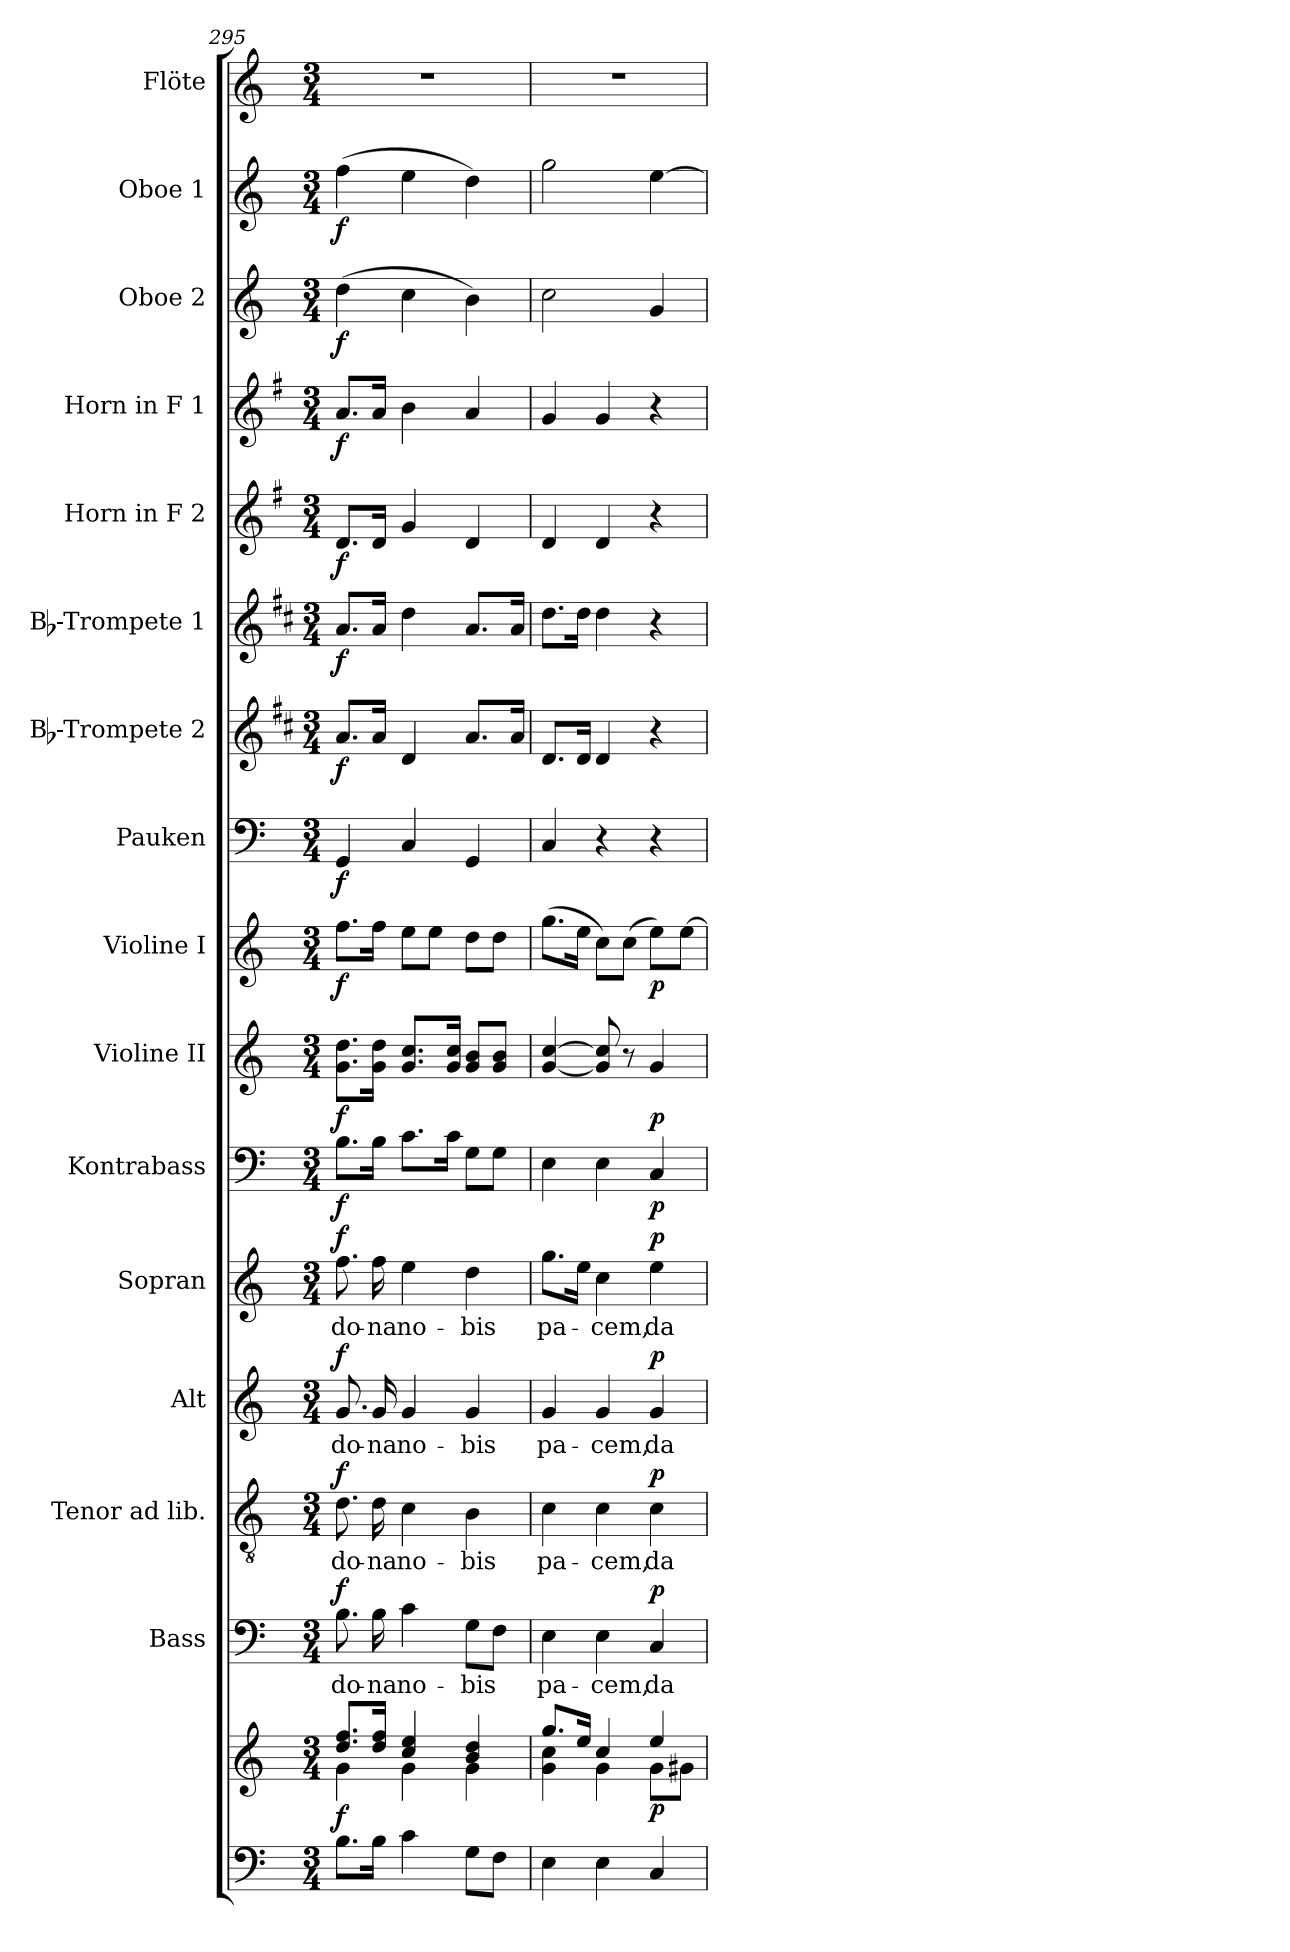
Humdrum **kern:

**kern	**kern	**dynam	**kern	**text	**dynam	**kern	**text	**dynam	**kern	**text	**dynam	**kern	**text	**dynam	**kern	**dynam	**kern	**dynam	**kern	**dynam	**kern	**dynam	**kern	**dynam	**kern	**dynam	**kern	**dynam	**kern	**dynam	**kern	**dynam	**kern	**dynam	**kern
*part16	*part16	*part16	*part15	*part15	*part15	*part14	*part14	*part14	*part13	*part13	*part13	*part12	*part12	*part12	*part11	*part11	*part10	*part10	*part9	*part9	*part8	*part8	*part7	*part7	*part6	*part6	*part5	*part5	*part4	*part4	*part3	*part3	*part2	*part2	*part1
*staff17	*staff16	*staff16/17	*staff15	*staff15	*staff15	*staff14	*staff14	*staff14	*staff13	*staff13	*staff13	*staff12	*staff12	*staff12	*staff11	*staff11	*staff10	*staff10	*staff9	*staff9	*staff8	*staff8	*staff7	*staff7	*staff6	*staff6	*staff5	*staff5	*staff4	*staff4	*staff3	*staff3	*staff2	*staff2	*staff1
*	*	*	*I"Bass	*	*	*I"Tenor ad lib.	*	*	*I"Alt	*	*	*I"Sopran	*	*	*I"Kontrabass	*	*I"Violine II	*	*I"Violine I	*	*I"Pauken	*	*I"Bb-Trompete 2	*	*I"Bb-Trompete 1	*	*I"Horn in F 2	*	*I"Horn in F 1	*	*I"Oboe 2	*	*I"Oboe 1	*	*I"Flöte
*	*	*	*I'B.	*	*	*I'T.	*	*	*I'A.	*	*	*I'S.	*	*	*I'Kb.	*	*I'Vl. II	*	*I'Vl. I	*	*I'Pk.	*	*I'Bb Trp. 2	*	*I'Bb Trp. 1	*	*	*	*	*	*I'Ob. 2	*	*I'Ob. 1	*	*I'Fl.
*clefF4	*clefG2	*	*clefF4	*	*	*clefGv2	*	*	*clefG2	*	*	*clefG2	*	*	*clefF4	*	*clefG2	*	*clefG2	*	*clefF4	*	*clefG2	*	*clefG2	*	*clefG2	*	*clefG2	*	*clefG2	*	*clefG2	*	*clefG2
*	*	*	*	*	*	*	*	*	*	*	*	*	*	*	*ITrd7c12	*	*	*	*	*	*	*	*ITrd1c2	*	*ITrd1c2	*	*ITrd4c7	*	*ITrd4c7	*	*	*	*	*	*
*k[]	*k[]	*	*k[]	*	*	*k[]	*	*	*k[]	*	*	*k[]	*	*	*k[]	*	*k[]	*	*k[]	*	*k[]	*	*k[]	*	*k[]	*	*k[]	*	*k[]	*	*k[]	*	*k[]	*	*k[]
*C:	*C:	*	*C:	*	*	*C:	*	*	*C:	*	*	*C:	*	*	*C:	*	*C:	*	*C:	*	*C:	*	*C:	*	*C:	*	*C:	*	*C:	*	*C:	*	*C:	*	*C:
*M3/4	*M3/4	*	*M3/4	*	*	*M3/4	*	*	*M3/4	*	*	*M3/4	*	*	*M3/4	*	*M3/4	*	*M3/4	*	*M3/4	*	*M3/4	*	*M3/4	*	*M3/4	*	*M3/4	*	*M3/4	*	*M3/4	*	*M3/4
=295	=295	=295	=295	=295	=295	=295	=295	=295	=295	=295	=295	=295	=295	=295	=295	=295	=295	=295	=295	=295	=295	=295	=295	=295	=295	=295	=295	=295	=295	=295	=295	=295	=295	=295	=295
*	*^	*	*	*	*	*	*	*	*	*	*	*	*	*	*	*	*	*	*	*	*	*	*	*	*	*	*	*	*	*	*	*	*	*	*
!	!	!	!LO:DY:b	!	!LO:LY:b	!LO:DY:a	!	!LO:LY:b	!LO:DY:a	!	!LO:LY:b	!LO:DY:a	!	!LO:LY:b	!LO:DY:a	!	!LO:DY:b	!	!LO:DY:b	!	!LO:DY:b	!	!LO:DY:b	!	!LO:DY:b	!	!LO:DY:b	!	!LO:DY:b	!	!LO:DY:b	!	!LO:DY:b	!	!LO:DY:b	!
8.B\L	8.dd/ 8.ff/L	4g\	f	8.B\	do-	f	8.d\	do-	f	8.g/	do-	f	8.ff\	do-	f	8.BB\L	f	8.g\ 8.dd\L	f	8.ff\L	f	4GG/	f	8.g/L	f	8.g/L	f	8.G/L	f	8.d/L	f	(>4dd\	f	(>4ff\	f	2.r
!	!	!	!	!	!LO:LY:b	!	!	!LO:LY:b	!	!	!LO:LY:b	!	!	!LO:LY:b	!	!	!	!	!	!	!	!	!	!	!	!	!	!	!	!	!	!	!	!	!	!
16B\Jk	16dd/ 16ff/Jk	.	.	16B\	-na	.	16d\	-na	.	16g/	-na	.	16ff\	-na	.	16BB\Jk	.	16g\ 16dd\Jk	.	16ff\Jk	.	.	.	16g/Jk	.	16g/Jk	.	16G/Jk	.	16d/Jk	.	.	.	.	.	.
!	!	!	!	!	!LO:LY:b	!	!	!LO:LY:b	!	!	!LO:LY:b	!	!	!LO:LY:b	!	!	!	!	!	!	!	!	!	!	!	!	!	!	!	!	!	!	!	!	!	!
4c\	4cc/ 4ee/	4g\	.	4c\	no-	.	4c\	no-	.	4g/	no-	.	4ee\	no-	.	8.C\L	.	8.g/ 8.cc/L	.	8ee\L	.	4C/	.	4c/	.	4cc\	.	4c/	.	4e\	.	4cc\	.	4ee\	.	.
.	.	.	.	.	.	.	.	.	.	.	.	.	.	.	.	.	.	.	.	8ee\J	.	.	.	.	.	.	.	.	.	.	.	.	.	.	.	.
.	.	.	.	.	.	.	.	.	.	.	.	.	.	.	.	16C\Jk	.	16g/ 16cc/Jk	.	.	.	.	.	.	.	.	.	.	.	.	.	.	.	.	.	.
!	!	!	!	!	!LO:LY:b	!	!	!LO:LY:b	!	!	!LO:LY:b	!	!	!LO:LY:b	!	!	!	!	!	!	!	!	!	!	!	!	!	!	!	!	!	!	!	!	!	!
8G\L	4b/ 4dd/	4g\	.	8G\L	-bis	.	4B\	-bis	.	4g/	-bis	.	4dd\	-bis	.	8GG\L	.	8g/ 8b/L	.	8dd\L	.	4GG/	.	8.g/L	.	8.g/L	.	4G/	.	4d/	.	4b\)	.	4dd\)	.	.
8F\J	.	.	.	8F\J	.	.	.	.	.	.	.	.	.	.	.	8GG\J	.	8g/ 8b/J	.	8dd\J	.	.	.	.	.	.	.	.	.	.	.	.	.	.	.	.
.	.	.	.	.	.	.	.	.	.	.	.	.	.	.	.	.	.	.	.	.	.	.	.	16g/Jk	.	16g/Jk	.	.	.	.	.	.	.	.	.	.
=296	=296	=296	=296	=296	=296	=296	=296	=296	=296	=296	=296	=296	=296	=296	=296	=296	=296	=296	=296	=296	=296	=296	=296	=296	=296	=296	=296	=296	=296	=296	=296	=296	=296	=296	=296	=296
!	!	!	!	!	!LO:LY:b	!	!	!LO:LY:b	!	!	!LO:LY:b	!	!	!LO:LY:b	!	!	!	!	!	!	!	!	!	!	!	!	!	!	!	!	!	!	!	!	!	!
4E\	8.gg/L	4g\ 4cc\	.	4E\	pa-	.	4c\	pa-	.	4g/	pa-	.	8.gg\L	pa-	.	4EE\	.	[4g/ [4cc/	.	(>8.gg\L	.	4C/	.	8.c/L	.	8.cc\L	.	4G/	.	4c/	.	2cc\	.	2gg\	.	2.r
.	16ee/Jk	.	.	.	.	.	.	.	.	.	.	.	16ee\Jk	.	.	.	.	.	.	16ee\Jk	.	.	.	16c/Jk	.	16cc\Jk	.	.	.	.	.	.	.	.	.	.
!	!	!	!	!	!LO:LY:b	!	!	!LO:LY:b	!	!	!LO:LY:b	!	!	!LO:LY:b	!	!	!	!	!	!	!	!	!	!	!	!	!	!	!	!	!	!	!	!	!	!
4E\	4cc/	4g\	.	4E\	-cem,	.	4c\	-cem,	.	4g/	-cem,	.	4cc\	-cem,	.	4EE\	.	8g/] 8cc/]	.	8cc\L)	.	4r	.	4c/	.	4cc\	.	4G/	.	4c/	.	.	.	.	.	.
.	.	.	.	.	.	.	.	.	.	.	.	.	.	.	.	.	.	8r	.	(>8cc\J	.	.	.	.	.	.	.	.	.	.	.	.	.	.	.	.
!	!	!	!LO:DY:b	!	!LO:LY:b	!LO:DY:a	!	!LO:LY:b	!LO:DY:a	!	!LO:LY:b	!LO:DY:a	!	!LO:LY:b	!LO:DY:a	!	!LO:DY:b	!	!LO:DY:b	!	!LO:DY:b	!	!	!	!	!	!	!	!	!	!	!	!	!	!	!
4C/	4ee/	8g\L	p	4C/	da	p	4c\	da	p	4g/	da	p	4ee\	da	p	4CC/	p	4g/	p	8ee\L)	p	4r	.	4r	.	4r	.	4r	.	4r	.	4g/	.	[4ee\	.	.
.	.	8g#X\J	.	.	.	.	.	.	.	.	.	.	.	.	.	.	.	.	.	[8ee\J	.	.	.	.	.	.	.	.	.	.	.	.	.	.	.	.
*	*v	*v	*	*	*	*	*	*	*	*	*	*	*	*	*	*	*	*	*	*	*	*	*	*	*	*	*	*	*	*	*	*	*	*	*	*
=	=	=	=	=	=	=	=	=	=	=	=	=	=	=	=	=	=	=	=	=	=	=	=	=	=	=	=	=	=	=	=	=	=	=	=
*-	*-	*-	*-	*-	*-	*-	*-	*-	*-	*-	*-	*-	*-	*-	*-	*-	*-	*-	*-	*-	*-	*-	*-	*-	*-	*-	*-	*-	*-	*-	*-	*-	*-	*-	*-
